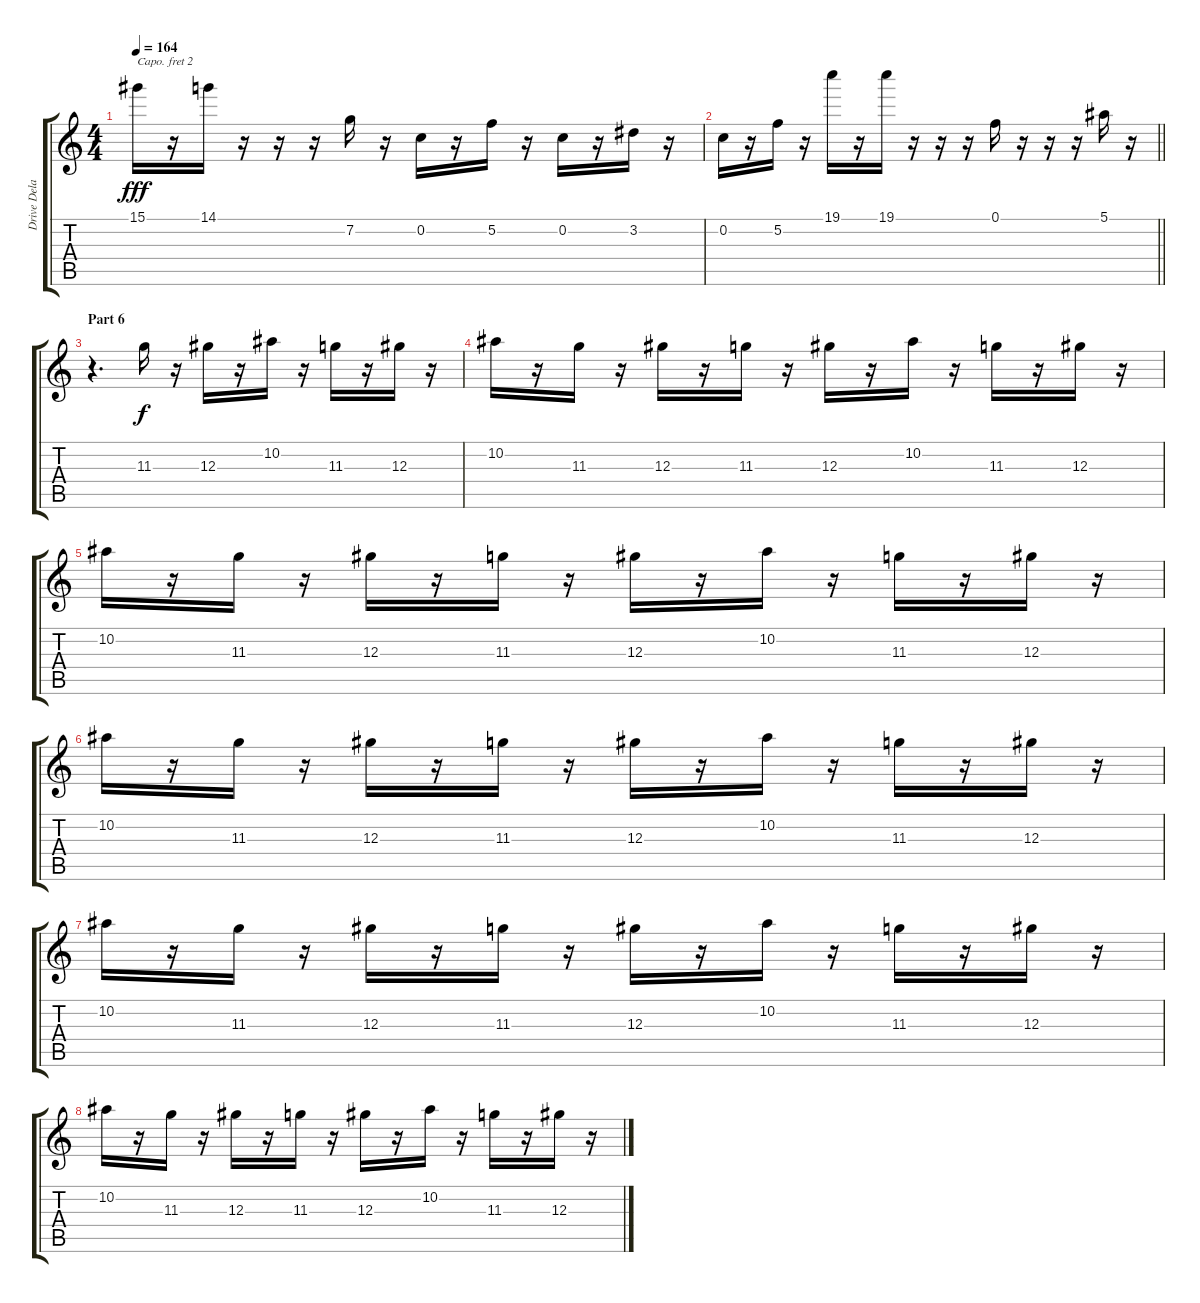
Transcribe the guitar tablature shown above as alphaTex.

\track ("Drive Delay 2" "Drive Dela") {instrument overdrivenguitar}
\staff {score tabs}
\capo 2
\tuning (Eb4 Bb3 Gb3 Db3 Ab2 Eb2) {hide}
\ts (4 4)
\tempo 164
\clef g2
\ks c
15.1.16{dy fff} r.16 14.1.16 r.16 r.16 r.16 7.2.16 r.16 0.2.16 r.16 5.2.16 r.16 0.2.16 r.16 3.2.16 r.16 |
\barLineRight lightlight
0.2.16 r.16 5.2.16 r.16 19.1.16 r.16 19.1.16 r.16 r.16 r.16 0.1.16 r.16 r.16 r.16 5.1.16 r.16 |
\section ("" "Part 6")
r.4{d} 11.3.16{dy f} r.16 12.3.16 r.16 10.2.16 r.16 11.3.16 r.16 12.3.16 r.16 |
10.2.16 r.16 11.3.16 r.16 12.3.16 r.16 11.3.16 r.16 12.3.16 r.16 10.2.16 r.16 11.3.16 r.16 12.3.16 r.16 |
10.2.16 r.16 11.3.16 r.16 12.3.16 r.16 11.3.16 r.16 12.3.16 r.16 10.2.16 r.16 11.3.16 r.16 12.3.16 r.16 |
10.2.16 r.16 11.3.16 r.16 12.3.16 r.16 11.3.16 r.16 12.3.16 r.16 10.2.16 r.16 11.3.16 r.16 12.3.16 r.16 |
10.2.16 r.16 11.3.16 r.16 12.3.16 r.16 11.3.16 r.16 12.3.16 r.16 10.2.16 r.16 11.3.16 r.16 12.3.16 r.16 |
10.2.16 r.16 11.3.16 r.16 12.3.16 r.16 11.3.16 r.16 12.3.16 r.16 10.2.16 r.16 11.3.16 r.16 12.3.16 r.16
